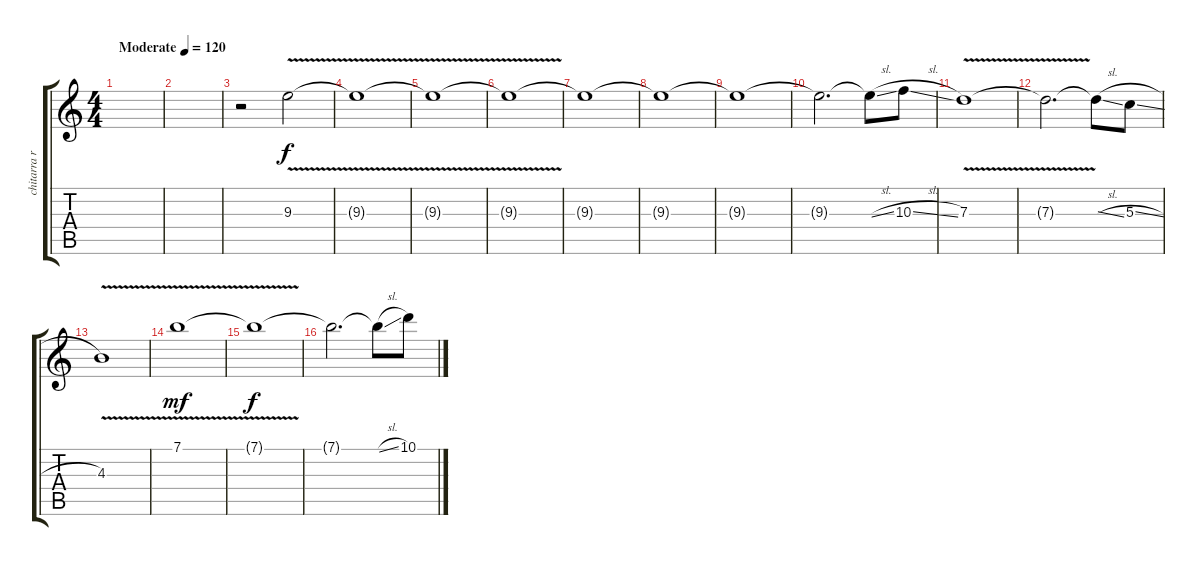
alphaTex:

\track ("chitarra riempimento" "chitarra r") {instrument overdrivenguitar}
\staff {score tabs}
\tuning (E4 B3 G3 D3 A2 E2) {hide}
\ts (4 4)
\tempo (120 "Moderate")
\clef g2
\ks c
|
|
r.2{volume 0} 9.3{v}.2{volume 13} |
9.3{v t}.1 |
9.3{v t}.1{volume 13} |
9.3{t}.1 |
9.3{t}.1 |
9.3{t}.1 |
9.3{t}.1 |
9.3{t}.2{d} 9.3{sl t}.8 10.3{sl}.8 |
7.3{v}.1 |
7.3{t}.2{d} 7.3{sl t}.8 5.3{sl}.8 |
4.3{v}.1 |
7.1{v}.1{dy mf} |
7.1{t}.1{dy f} |
7.1{t}.2{d} 7.1{sl t}.8 10.1{sl}.8
